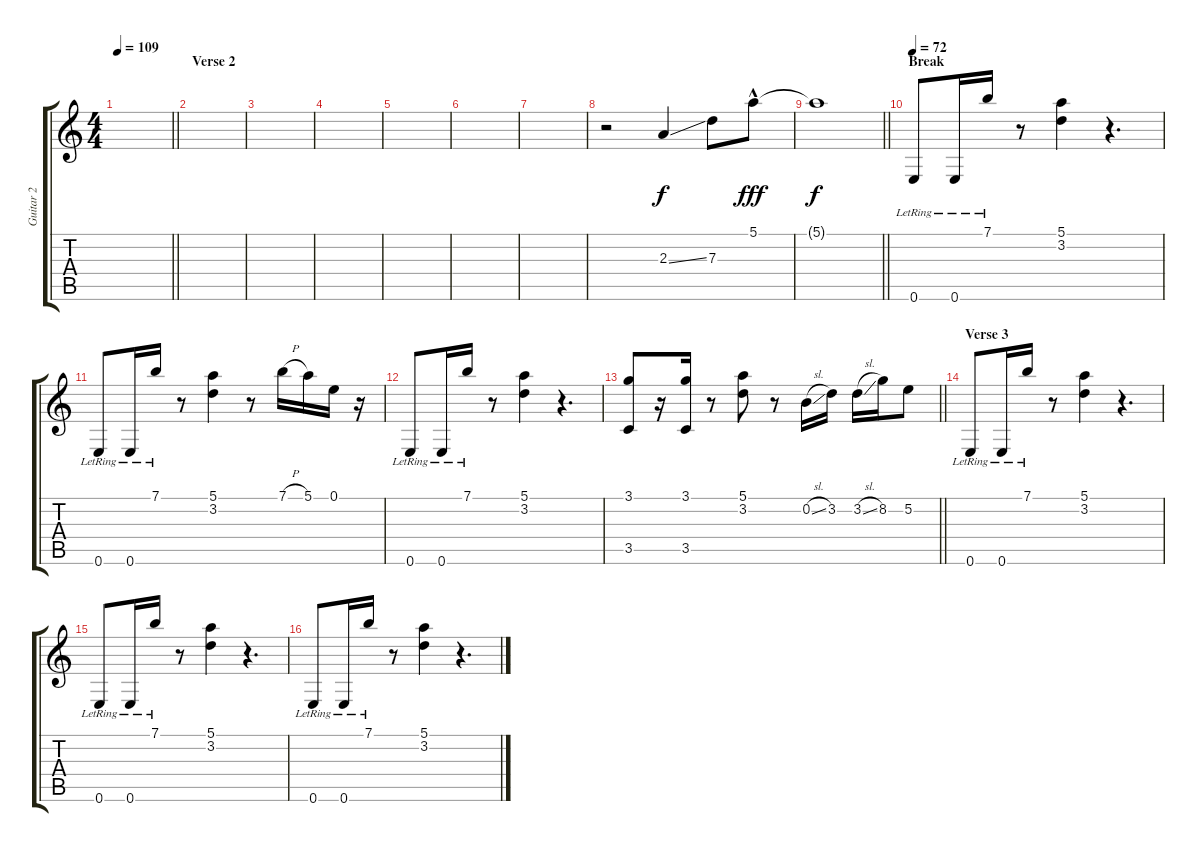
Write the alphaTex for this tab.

\track ("Guitar 2" "Guitar 2") {instrument electricguitarclean}
\staff {score tabs}
\tuning (E4 B3 G3 D3 A2 E2) {hide}
\ts (4 4)
\tempo 109
\clef g2
\barLineRight lightlight
\ks c
|
\section ("" "Verse 2")
|
|
|
|
|
|
r.2 2.3{ss}.4 7.3.8 5.1{hac}.8{dy fff} |
\barLineRight lightlight
5.1{t}.1{dy f} |
\section ("" "Break")
\tempo 72
0.6{lr}.8 0.6{lr}.16 7.1{lr}.16 r.8 (5.1 3.2).4 r.4{d} |
0.6{lr}.8 0.6{lr}.16 7.1{lr}.16 r.8 (5.1 3.2).4 r.8 7.1{h}.16 5.1.16 0.1.16 r.16 |
0.6{lr}.8 0.6{lr}.16 7.1{lr}.16 r.8 (5.1 3.2).4 r.4{d} |
\barLineRight lightlight
(3.1 3.5).8 r.16 (3.1 3.5).16 r.8 (5.1 3.2).8 r.8 0.2{sl}.16 3.2.16 3.2{sl}.16 8.2.16 5.2.8 |
\section ("" "Verse 3")
0.6{lr}.8 0.6{lr}.16 7.1{lr}.16 r.8 (5.1 3.2).4 r.4{d} |
0.6{lr}.8 0.6{lr}.16 7.1{lr}.16 r.8 (5.1 3.2).4 r.4{d} |
0.6{lr}.8 0.6{lr}.16 7.1{lr}.16 r.8 (5.1 3.2).4 r.4{d}
